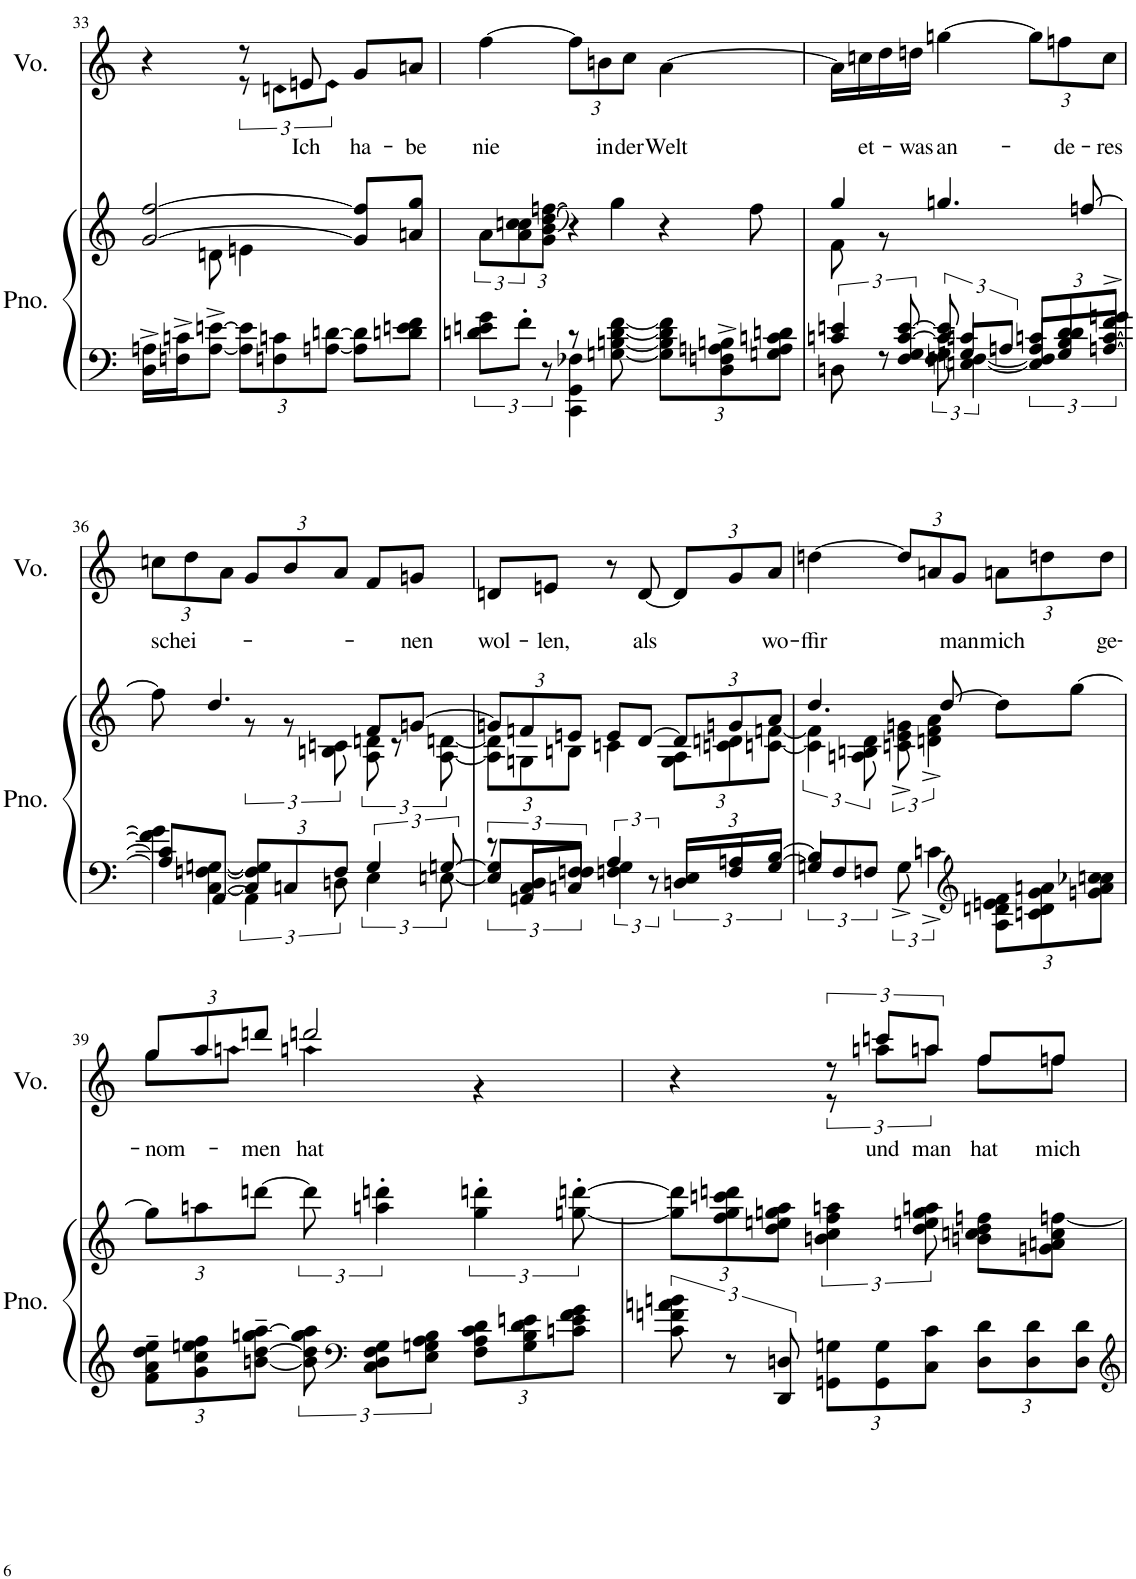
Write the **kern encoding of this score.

**kern	**kern	**kern	**text
*part2	*part2	*part1	*part1
*staff3	*staff2	*staff1	*staff1
*I"Piano	*	*I"Voz	*
*I'Pno.	*	*I'Vo.	*
!!LO:PB:g=z
*clefF4	*clefG2	*clefG2	*
*k[]	*k[]	*k[]	*
*M3/4	*M3/4	*M3/4	*
=33	=33	=33	=33
*	*^	*^	*
16D\^ 16An\^LL	[2g/ [2ff/	8ryy	4r	4ryy	.
16Fn\^ 16cn\^J	.	.	.	.	.
[8A\^ [8en\^J	.	8dn\	.	.	.
*Xbrackettup	*	*	*	*	*
12A\] 12e\]L	.	4en\	8r	12r	.
12Fn\ 12cn\	.	.	.	12dn\L	.
!	!	!	!	!	!LO:LY:b
.	.	.	8en/	.	Ich
[12An\ [12dn\J	.	.	.	12e\J	.
!	!	!	!	!	!LO:LY:b
8A\] 8d\]L	8g/] 8ff/]L	4ryy	8g/L	4ryy	ha-
!	!	!	!	!	!LO:LY:b
8dn\ 8en\ 8f\J	8an/ 8gg/J	.	8an/J	.	-be
*	*v	*v	*	*	*
*	*	*v	*v	*
=34	=34	=34	=34
*brackettup	*	*	*
*^	*	*	*
!	!	!	!	!LO:LY:b
12dn\ 12en\ 12g\L	4ryy	12a\L	[4ff\	nie
12f'\J	.	12a\ 12cc\ 12ccn\	.	.
12r	.	12g\ [12b\ [12dd\ [12ffn\J	.	.
*	*	*	*Xbrackettup	*
8r	4CC\ 4GG\ 4F-X\	4r	12ff\L]	.
!	!	!	!	!LO:LY:b
.	.	.	12bn\	in
[8Gn\ [8Bn\ [8d\ [8f\	.	.	.	.
!	!	!	!	!LO:LY:b
.	.	.	12cc\J	der
*Xbrackettup	*	*	*	*
!	!	!	!	!LO:LY:b
12G\] 12B\] 12d\] 12f\]L	4.ryy	4gg\	[4a\	Welt
12D\^ 12Fn\^ 12An\^ 12Bn\^	.	.	.	.
12Gn\ 12A\ 12cn\ 12dn\J	.	.	.	.
4.ryy	.	4r	4.ryy	.
.	4ryy	.	.	.
.	.	8ff\	.	.
*v	*v	*	*	*
=35	=35	=35	=35
*brackettup	*	*	*
*^	*^	*	*
*	*^	*	*	*	*
6cn/ 6en/	3ryy	8Dn\	4gg/	8f\	16a\LL]	.
!	!	!	!	!	!	!LO:LY:b
.	.	.	.	.	16ccn\	et-
.	.	8r	.	8r	16dd\	.
12F/ 12G/ [12c/ [12e/	.	.	.	.	.	.
!	!	!	!	!	!	!LO:LY:b
.	.	.	.	.	16ddn\JJ	-was
!	!	!	!	!	!	!LO:LY:b
12c/] 12e/]	.	12F\ 12G\	4.ggn/	2ryy	[4ggn\	an-
12Gn/L	4cn/	[6En\ [6Fn\	.	.	.	.
12An/J	.	.	.	.	.	.
*Xbrackettup	*	*brackettup	*	*	*	*
12A/ 12cn/L	.	12E/] 12F/]L	.	.	12gg\L]	.
!	!	!	!	!	!	!LO:LY:b
12d/ 12d/	6ryy	12G/ 12B/	.	.	12ffn\	-de-
.	.	.	[8ffn/	.	.	.
!	!	!	!	!	!	!LO:LY:b
[12f/^ [12gn/^J	.	[12An/ [12c/J	.	.	12cc\J	-res
!!LO:LB:g=z
=36	=36	=36	=36	=36	=36	=36
!	!	!	!	!	!	!LO:LY:b
*	*v	*v	*	*	*	*
8f\] 8g\]L	8A/] 8c/]L	8ff\]	4ryy	12ccn\L	schei-
.	.	.	.	12dd\	.
[8C\ [8Fn\ [8Gn\J	[8AA/J	4.dd/	.	.	.
.	.	.	.	12a\J	.
*Xbrackettup	*brackettup	*	*	*	*
12C/] 12F/] 12G/]L	6AA\]	.	12r	12g/L	.
12Cn/	.	.	12r	12b/	.
12F/J	12Dn\	.	12Bn\ 12cn\	12a/J	.
6G/	6E\	8f/L	12A\ 12dn\	8f/L	.
.	.	.	12r	.	.
!	!	!	!	!	!LO:LY:b
.	.	[8gn/J	.	8gn/J	-nen
[12Gn/	[12En\	.	[12A\ [12dn\	.	.
=37	=37	=37	=37	=37	=37
*	*	*Xbrackettup	*	*	*
!	!	!	!	!	!LO:LY:b
12r	12E/] 12G/]L	12gn/L]	12A\] 12d\]L	8dn/L	wol-
12D/L	12AAn/ 12C/	12fn/	12Gn\	.	.
!	!	!	!	!	!LO:LY:b
.	.	.	.	8en/J	-len,
12F/J	12Cn/ 12Fn/J	12en/J	12Bn\J	.	.
6A/	6Fn\ 6G\	8e/L	4cn\	8r	.
!	!	!	!	!	!LO:LY:b
.	.	[8d/J	.	[8d/	als
12r	12ryy	.	.	.	.
*Xbrackettup	*brackettup	*	*	*	*
12E/L	12Dn/L	12d/L]	12G\ 12A\L	12d/L]	.
12An/	12F/	12gn/	12cn\ 12dn\	12g/	.
!	!	!	!	!	!LO:LY:b
[12B/J	[12G/J	12a/J	[12cn\ [12fn\J	12a/J	wo-
=38	=38	=38	=38	=38	=38
*	*	*brackettup	*	*	*
!	!	!	!	!	!LO:LY:b
12Gn/L]	4B/]	6c\] 6f\]	4.dd/	[4ddn\	-ffir
12F/	.	.	.	.	.
12Fn/J	.	12An\ 12Bn\ 12d\	.	.	.
8ryy	12G^\	12cn\^ 12e\^ 12gn\^	.	12dd/L]	.
.	6cn^\	6dn\^ 6f\^ 6a\^	.	12an/	.
4.ryy	.	.	[8dd/	.	.
!	!	!	!	!	!LO:LY:b
.	.	.	.	12g/J	man
*clefG2	*	*	*	*	*
*	*Xbrackettup	*	*	*	*
!	!	!	!	!	!LO:LY:b
.	12A\ 12dn\ 12en\ 12f\L	8dd\L]	4ryy	12an\L	mich
.	12cn\ 12d\ 12g\ 12an\	.	.	12ddn\	.
.	.	[8gg\J	.	.	.
!	!	!	!	!	!LO:LY:b
.	12gn\ 12a\ 12cc-X\ 12ccn\J	.	.	12dd\J	ge-
*v	*v	*	*	*	*
*	*v	*v	*	*
!!LO:LB:g=z
=39	=39	=39	=39
*	*Xbrackettup	*	*
*^	*	*	*
!	!	!	!	!LO:LY:b
*v	*v	*	*^	*
12f\~ 12a\~ 12dd\~ 12ee\~L	12gg\L]	12gg/L	8gg\L	-nom-
12g\ 12cc\ 12een\ 12ff\	12aan\	12aa/	.	.
.	.	.	8aan\J	.
!	!	!	!	!LO:LY:b
[12bn\~ [12dd\~ 12ggn\~ [12aa\~J	[12dddn\J	12dddn/J	.	-men
*brackettup	*brackettup	*	*	*
!	!	!	!	!LO:LY:b
12b\] 12dd\] 12gg\ 12aa\]	12ddd\]	2dddn/	4aan\	hat
*clefF4	*	*	*	*
12C\ 12D\ 12F\ 12G\L	6aan\' 6dddn\'	.	.	.
12E\ 12Gn\ 12A\ 12B\J	.	.	.	.
*Xbrackettup	*	*	*	*
12F\ 12A\ 12c\ 12d\L	6gg\' 6dddn\'	.	4r	.
12G\ 12B\ 12d\ 12en\	.	.	.	.
12cn\ 12e\ 12f\ 12g\J	[12ggn\' [12dddn\'	.	.	.
=40	=40	=40	=40	=40
*brackettup	*Xbrackettup	*	*	*
12c\ 12fn\ 12an\ 12bn\	12gg\] 12ddd\]L	4r	4ryy	.
12r	12ff\ 12gg\ 12cccn\ 12dddn\	.	.	.
12DD/ 12Dn/	12dd\ 12een\ 12ggn\ 12aa\J	.	.	.
*Xbrackettup	*brackettup	*brackettup	*	*
12GGn\ 12Gn\L	6bn\ 6cc\ 6ff\ 6aan\	12r	12r	.
!	!	!	!	!LO:LY:b
12GG\ 12G\	.	12cccn/L	12aan\L	und
!	!	!	!	!LO:LY:b
12C\ 12c\J	12dd\ 12een\ 12gg\ 12aan\	12aan/J	12aa\J	man
!	!	!	!	!LO:LY:b
12D\ 12d\L	8bn\ 8ccn\ 8dd\ 8ffn\L	8ff/L	8ff\L	hat
12D\ 12d\	.	.	.	.
!	!	!	!	!LO:LY:b
.	8gn\ 8an\ 8cc\ [8ffn\J	8ff/J	8ffn\J	mich
12D\ 12d\J	.	.	.	.
*	*	*v	*v	*
=	=	=	=
*-	*-	*-	*-
